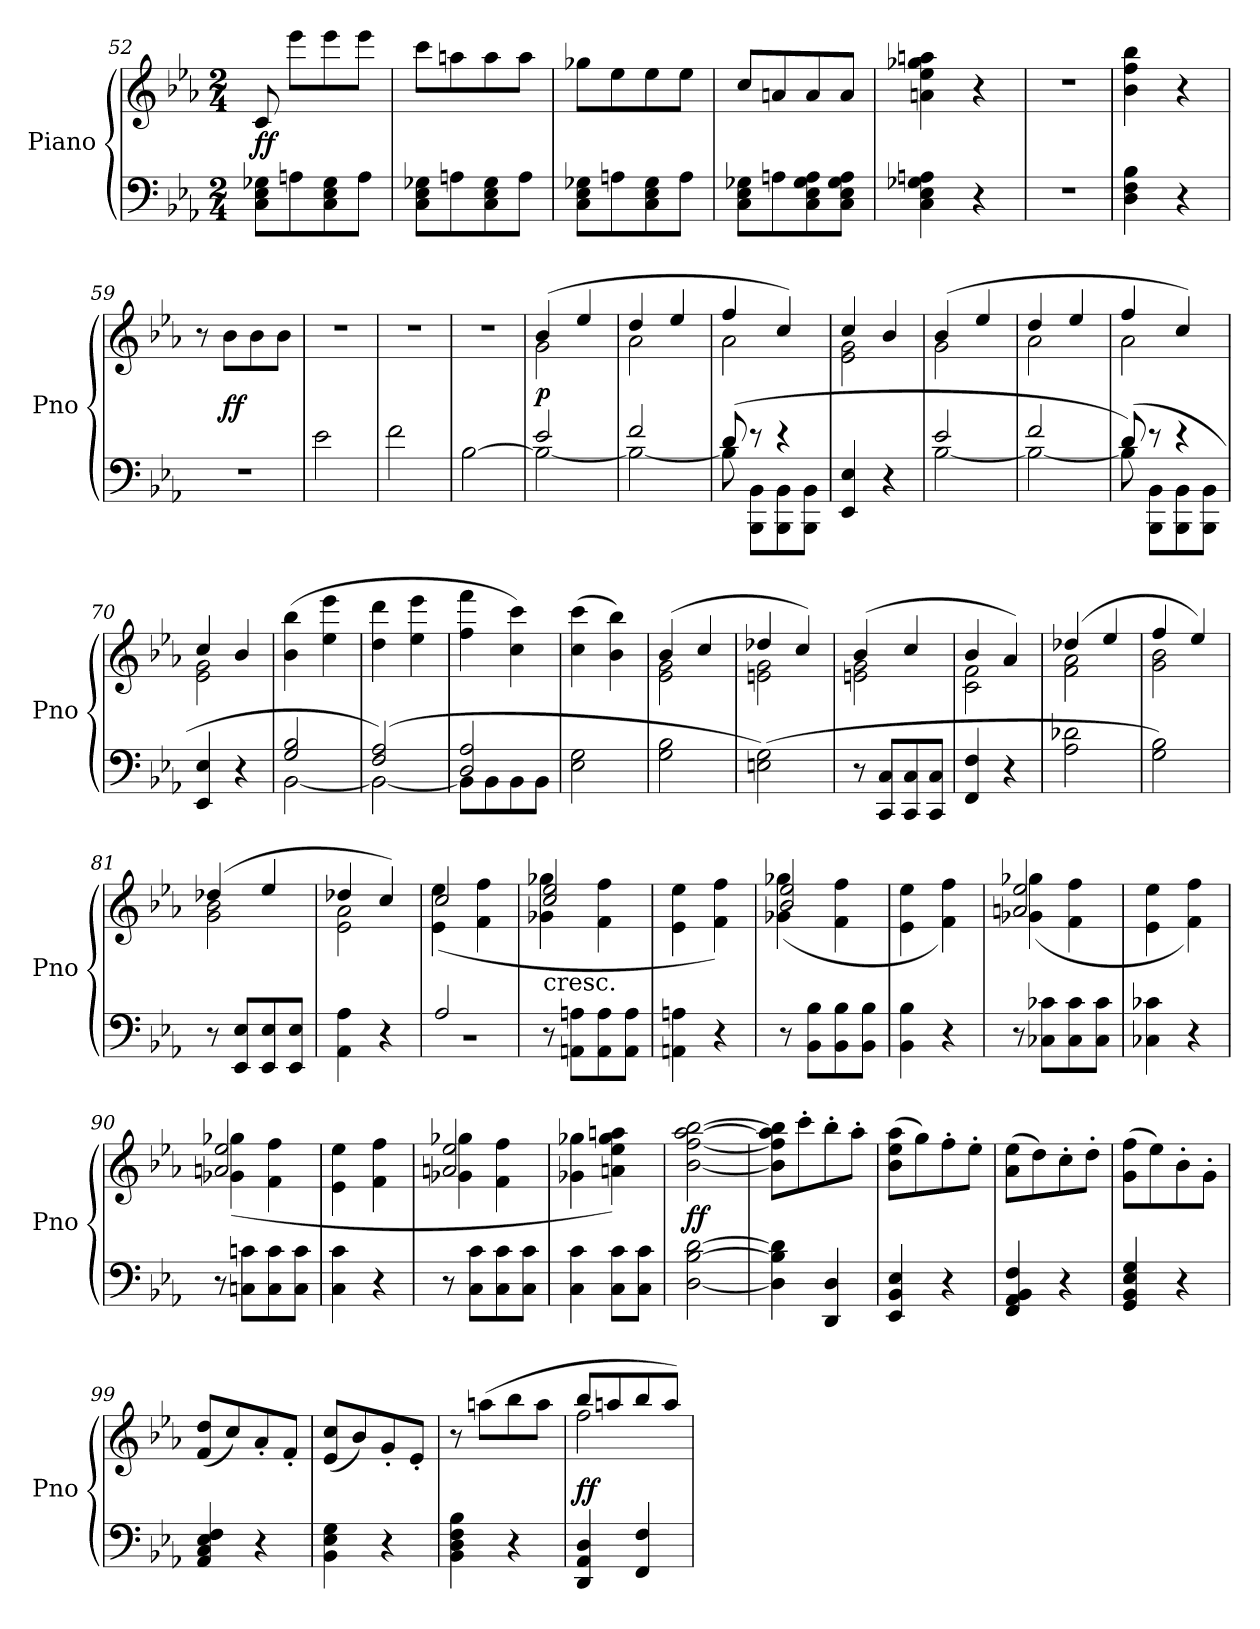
**kern	**kern	**dynam
*part1	*part1	*part1
*staff2	*staff1	*staff1/2
*I"Piano	*	*
*I'Pno	*	*
*clefF4	*clefG2	*
*k[b-e-a-]	*k[b-e-a-]	*
*M2/4	*M2/4	*
=52	=52	=52
8C\ 8E-\ 8G-X\L	8c/	ff
8An\	8eee-\L	.
8C\ 8E-\ 8G-\	8eee-\	.
8A\J	8eee-\J	.
=53	=53	=53
8C\ 8E-\ 8G-X\L	8ccc\L	.
8An\	8aan\	.
8C\ 8E-\ 8G-\	8aa\	.
8A\J	8aa\J	.
=54	=54	=54
8C\ 8E-\ 8G-X\L	8gg-X\L	.
8An\	8ee-\	.
8C\ 8E-\ 8G-\	8ee-\	.
8A\J	8ee-\J	.
=55	=55	=55
8C\ 8E-\ 8G-X\L	8cc/L	.
8An\	8an/	.
8C\ 8E-\ 8G-\ 8A\	8a/	.
8C\ 8E-\ 8G-\ 8A\J	8a/J	.
=56	=56	=56
4C\ 4E-\ 4G-X\ 4An\	4an\ 4ee-\ 4gg-X\ 4aan\	.
4r	4r	.
=57	=57	=57
2r	2r	.
=58	=58	=58
4D\ 4F\ 4B-\	4b-\ 4ff\ 4bb-\	.
4r	4r	.
=59	=59	=59
2r	8r	.
.	8b-\L	ff
.	8b-\	.
.	8b-\J	.
=60	=60	=60
2e-\	2r	.
=61	=61	=61
2f\	2r	.
=62	=62	=62
[2B-\	2r	.
=63	=63	=63
*^	*^	*
2e-/	2B-\_	(4b-/	2g\	p
.	.	4ee-/	.	.
=64	=64	=64	=64	=64
2f/	2B-\_	4dd/	2a-\	.
.	.	4ee-/	.	.
=65	=65	=65	=65	=65
(8d/	8B-\]	4ff/	2a-\	.
8r	8BBB-\ 8BB-\L	.	.	.
4r	8BBB-\ 8BB-\	4cc/)	.	.
.	8BBB-\ 8BB-\J	.	.	.
*v	*v	*	*	*
=66	=66	=66	=66
4EE-/ 4E-/	4cc/	2e-\ 2g\	.
4r	4b-/	.	.
=67	=67	=67	=67
*^	*	*	*
2e-/	[2B-\	(4b-/	2g\	.
.	.	4ee-/	.	.
=68	=68	=68	=68	=68
2f/	2B-\_	4dd/	2a-\	.
.	.	4ee-/	.	.
=69	=69	=69	=69	=69
(8d/)	8B-\]	4ff/	2a-\	.
8r	8BBB-\ 8BB-\L	.	.	.
4r	8BBB-\ 8BB-\	4cc/)	.	.
.	8BBB-\ 8BB-\J	.	.	.
*v	*v	*	*	*
=70	=70	=70	=70
4EE-/ 4E-/	4cc/	2e-\ 2g\	.
4r	4b-/	.	.
*	*v	*v	*
=71	=71	=71
*^	*	*
2G/ 2B-/	[2BB-\	(4b-\ 4bb-\	.
.	.	4ee-\ 4eee-\	.
=72	=72	=72	=72
(2F/ 2A-/)	2BB-\_	4dd\ 4ddd\	.
.	.	4ee-\ 4eee-\	.
=73	=73	=73	=73
2D/ 2A-/	8BB-\L]	4ff\ 4fff\	.
.	8BB-\	.	.
.	8BB-\	4cc\ 4ccc\)	.
.	8BB-\J	.	.
*v	*v	*	*
=74	=74	=74
2E-\ 2G\	(4cc\ 4ccc\	.
.	4b-\ 4bb-\)	.
=75	=75	=75
*	*^	*
2G\ 2B-\	(4b-/	2e-\ 2g\	.
.	4cc/	.	.
=76	=76	=76	=76
(2En\ 2G\)	4dd-X/	2en\ 2g\	.
.	4cc/)	.	.
=77	=77	=77	=77
8r	(4b-/	2en\ 2g\	.
8CC/ 8C/L	.	.	.
8CC/ 8C/	4cc/	.	.
8CC/ 8C/J	.	.	.
=78	=78	=78	=78
4FF/ 4F/	4b-/	2c\ 2f\	.
4r	4a-/)	.	.
=79	=79	=79	=79
2A-\ 2d-X\	(4dd-X/	2f\ 2a-\	.
.	4ee-/	.	.
=80	=80	=80	=80
2G\ 2B-\)	4ff/	2g\ 2b-\	.
.	4ee-/)	.	.
=81	=81	=81	=81
8r	(4dd-X/	2g\ 2b-\	.
8EE-/ 8E-/L	.	.	.
8EE-/ 8E-/	4ee-/	.	.
8EE-/ 8E-/J	.	.	.
=82	=82	=82	=82
4AA-\ 4A-\	4dd-X/	2e-\ 2a-\	.
4r	4cc/)	.	.
=83	=83	=83	=83
*^	*	*	*
2A-/	2r	2cc/	(4e-\ 4ee-\	.
.	.	.	4f\ 4ff\	.
*v	*v	*	*	*
=84	=84	=84	=84
!	!LO:TX:c:t=cresc.	!	!
8r	2cc/ 2ee-/	4g-X\ 4gg-X\	.
8AAn\ 8An\L	.	.	.
8AA\ 8A\	.	4f\ 4ff\	.
8AA\ 8A\J	.	.	.
*	*v	*v	*
=85	=85	=85
4AAn\ 4An\	4e-\ 4ee-\	.
4r	4f\ 4ff\)	.
=86	=86	=86
*	*^	*
8r	2b-/ 2ee-/	(4g-X\ 4gg-X\	.
8BB-\ 8B-\L	.	.	.
8BB-\ 8B-\	.	4f\ 4ff\	.
8BB-\ 8B-\J	.	.	.
*	*v	*v	*
=87	=87	=87
4BB-\ 4B-\	4e-\ 4ee-\	.
4r	4f\ 4ff\)	.
=88	=88	=88
*	*^	*
8r	2an/ 2ee-/	(4g-X\ 4gg-X\	.
8C-X\ 8c-X\L	.	.	.
8C-\ 8c-\	.	4f\ 4ff\	.
8C-\ 8c-\J	.	.	.
*	*v	*v	*
=89	=89	=89
4C-X\ 4c-X\	4e-\ 4ee-\	.
4r	4f\ 4ff\)	.
=90	=90	=90
*	*^	*
8r	2an/ 2ee-/	(4g-X\ 4gg-X\	.
8Cn\ 8cn\L	.	.	.
8C\ 8c\	.	4f\ 4ff\	.
8C\ 8c\J	.	.	.
*	*v	*v	*
=91	=91	=91
4C\ 4c\	4e-\ 4ee-\	.
4r	4f\ 4ff\	.
=92	=92	=92
*	*^	*
8r	2an/ 2ee-/	4g-X\ 4gg-X\	.
8C\ 8c\L	.	.	.
8C\ 8c\	.	4f\ 4ff\	.
8C\ 8c\J	.	.	.
*	*v	*v	*
=93	=93	=93
4C\ 4c\	4g-X\ 4gg-X\	.
8C\ 8c\L	4an\ 4ee-\ 4gg-\ 4aan\)	.
8C\ 8c\J	.	.
=94	=94	=94
[2D\ [2B-\ [2d\	[2b-\ [2ff\ [2aa-\ [2bb-\	ff
=95	=95	=95
4D]\ 4B-]\ 4d]\	8b-]\ 8ff]\ 8aa-]\ 8bb-]\L	.
.	8ccc'\	.
4DD/ 4D/	8bb-'\	.
.	8aa-'\J	.
=96	=96	=96
4EE-/ 4BB-/ 4E-/	(8b-\ 8ee-\ 8aa-\L	.
.	8gg\)	.
4r	8ff'\	.
.	8ee-'\J	.
=97	=97	=97
4FF/ 4AA-/ 4BB-/ 4F/	(8a-\ 8ee-\L	.
.	8dd\)	.
4r	8cc'\	.
.	8dd'\J	.
=98	=98	=98
4GG/ 4BB-/ 4E-/ 4G/	(8g\ 8ff\L	.
.	8ee-\)	.
4r	8b-'\	.
.	8g'\J	.
=99	=99	=99
4AA-/ 4C/ 4E-/ 4F/	(8f/ 8dd/L	.
.	8cc/)	.
4r	8a-'/	.
.	8f'/J	.
=100	=100	=100
4BB-\ 4E-\ 4G\	(8e-/ 8cc/L	.
.	8b-/)	.
4r	8g'/	.
.	8e-'/J	.
=101	=101	=101
4BB-\ 4D\ 4F\ 4B-\	8r	.
.	(8aan\L	.
4r	8bb-\	.
.	8aa\J	.
=102	=102	=102
*	*^	*
4DD/ 4AA-/ 4D/	8bb-/L	2ff\	ff
.	8aan/	.	.
4FF/ 4F/	8bb-/	.	.
.	8aa/J)	.	.
*	*v	*v	*
=	=	=
*-	*-	*-
